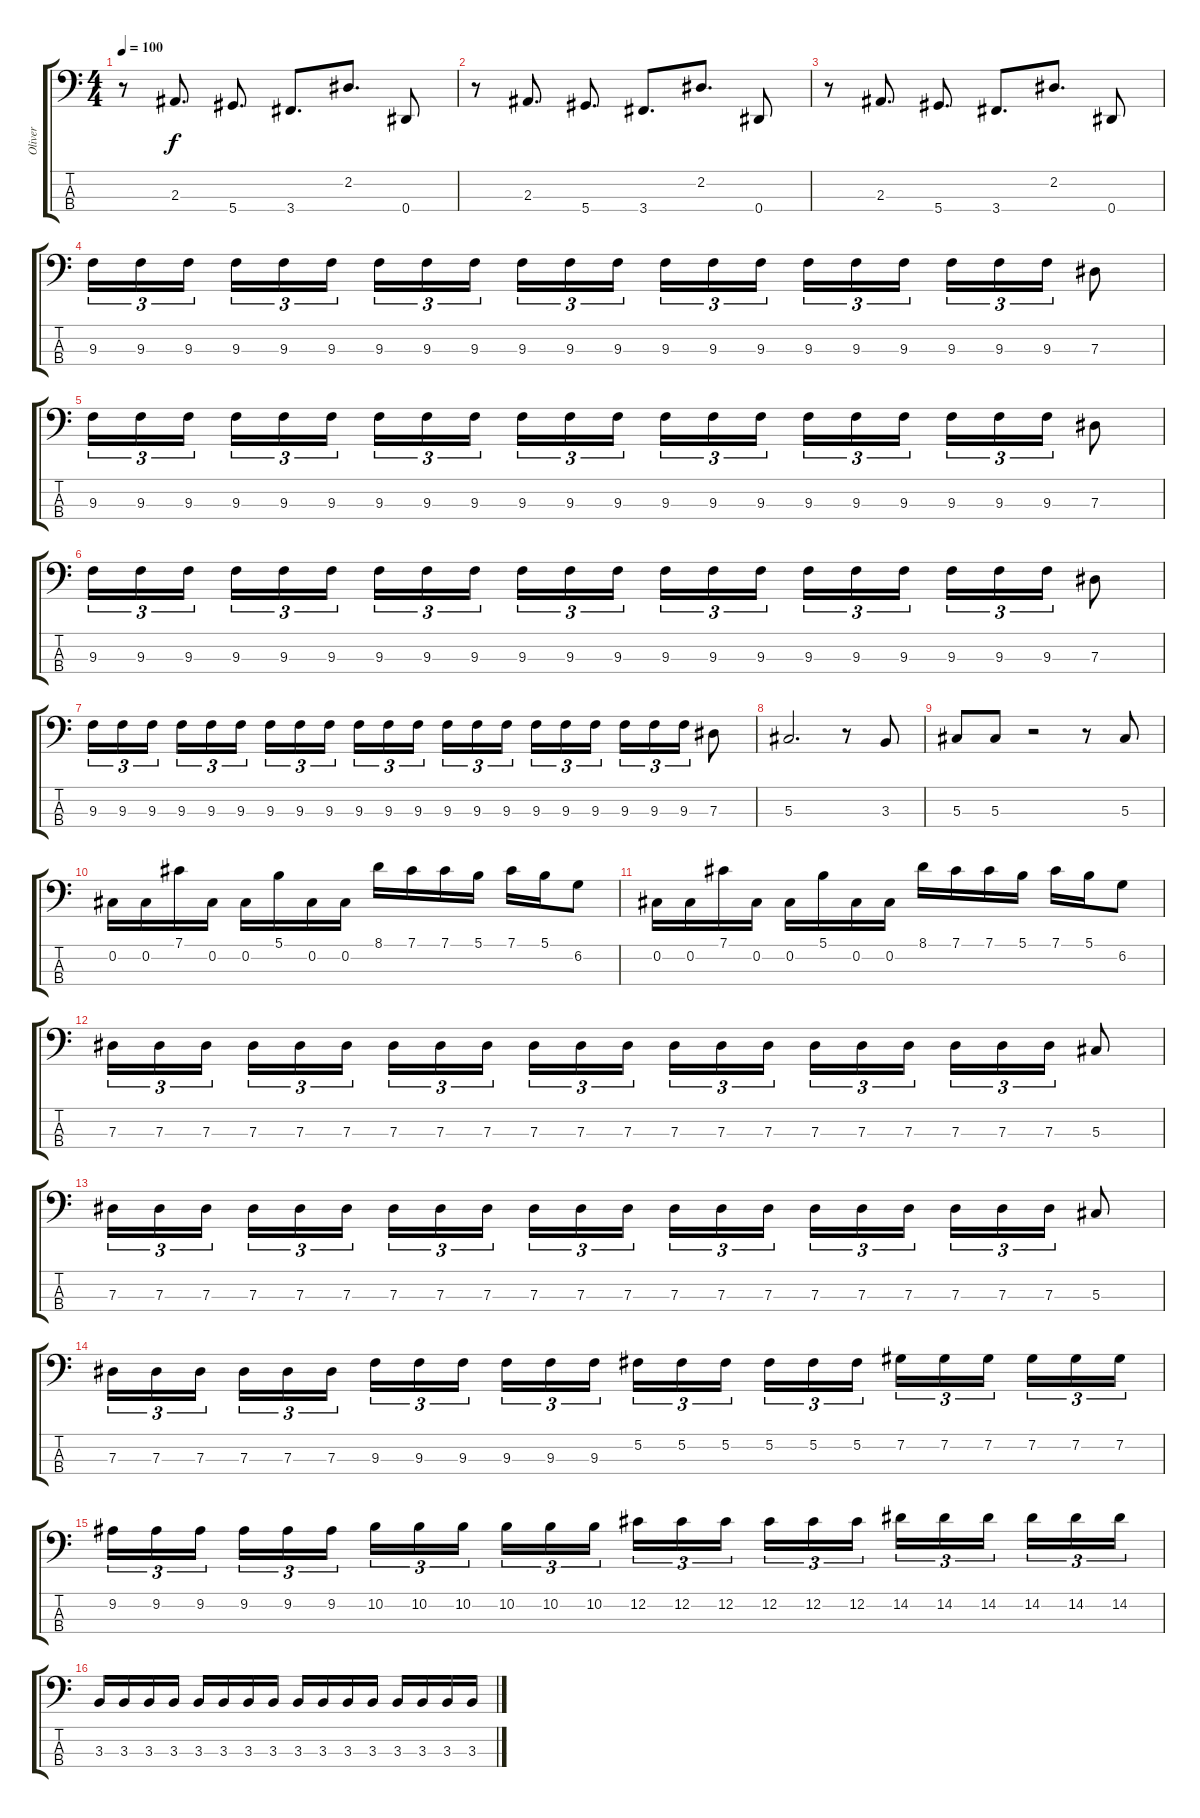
\track ("Oliver" "Oliver") {instrument electricbasspick}
\staff {score tabs}
\tuning (Gb2 Db2 Ab1 Eb1) {hide}
\ts (4 4)
\tempo 100
\clef f4
\ks c
r.8{dy f} 2.3.8{d} 5.4.8{d} 3.4.8{d} 2.2.8{d} 0.4.8 |
r.8 2.3.8{d} 5.4.8{d} 3.4.8{d} 2.2.8{d} 0.4.8 |
r.8 2.3.8{d} 5.4.8{d} 3.4.8{d} 2.2.8{d} 0.4.8 |
9.3.16{tu (3 2)} 9.3.16{tu (3 2)} 9.3.16{tu (3 2) beam splitsecondary} 9.3.16{tu (3 2)} 9.3.16{tu (3 2)} 9.3.16{tu (3 2)} 9.3.16{tu (3 2)} 9.3.16{tu (3 2)} 9.3.16{tu (3 2) beam splitsecondary} 9.3.16{tu (3 2)} 9.3.16{tu (3 2)} 9.3.16{tu (3 2)} 9.3.16{tu (3 2)} 9.3.16{tu (3 2)} 9.3.16{tu (3 2) beam splitsecondary} 9.3.16{tu (3 2)} 9.3.16{tu (3 2)} 9.3.16{tu (3 2)} 9.3.16{tu (3 2)} 9.3.16{tu (3 2)} 9.3.16{tu (3 2)} 7.3.8 |
9.3.16{tu (3 2)} 9.3.16{tu (3 2)} 9.3.16{tu (3 2) beam splitsecondary} 9.3.16{tu (3 2)} 9.3.16{tu (3 2)} 9.3.16{tu (3 2)} 9.3.16{tu (3 2)} 9.3.16{tu (3 2)} 9.3.16{tu (3 2) beam splitsecondary} 9.3.16{tu (3 2)} 9.3.16{tu (3 2)} 9.3.16{tu (3 2)} 9.3.16{tu (3 2)} 9.3.16{tu (3 2)} 9.3.16{tu (3 2) beam splitsecondary} 9.3.16{tu (3 2)} 9.3.16{tu (3 2)} 9.3.16{tu (3 2)} 9.3.16{tu (3 2)} 9.3.16{tu (3 2)} 9.3.16{tu (3 2)} 7.3.8 |
9.3.16{tu (3 2)} 9.3.16{tu (3 2)} 9.3.16{tu (3 2) beam splitsecondary} 9.3.16{tu (3 2)} 9.3.16{tu (3 2)} 9.3.16{tu (3 2)} 9.3.16{tu (3 2)} 9.3.16{tu (3 2)} 9.3.16{tu (3 2) beam splitsecondary} 9.3.16{tu (3 2)} 9.3.16{tu (3 2)} 9.3.16{tu (3 2)} 9.3.16{tu (3 2)} 9.3.16{tu (3 2)} 9.3.16{tu (3 2) beam splitsecondary} 9.3.16{tu (3 2)} 9.3.16{tu (3 2)} 9.3.16{tu (3 2)} 9.3.16{tu (3 2)} 9.3.16{tu (3 2)} 9.3.16{tu (3 2)} 7.3.8 |
9.3.16{tu (3 2)} 9.3.16{tu (3 2)} 9.3.16{tu (3 2) beam splitsecondary} 9.3.16{tu (3 2)} 9.3.16{tu (3 2)} 9.3.16{tu (3 2)} 9.3.16{tu (3 2)} 9.3.16{tu (3 2)} 9.3.16{tu (3 2) beam splitsecondary} 9.3.16{tu (3 2)} 9.3.16{tu (3 2)} 9.3.16{tu (3 2)} 9.3.16{tu (3 2)} 9.3.16{tu (3 2)} 9.3.16{tu (3 2) beam splitsecondary} 9.3.16{tu (3 2)} 9.3.16{tu (3 2)} 9.3.16{tu (3 2)} 9.3.16{tu (3 2)} 9.3.16{tu (3 2)} 9.3.16{tu (3 2)} 7.3.8 |
5.3.2{d} r.8 3.3.8 |
5.3.8 5.3.8 r.2 r.8 5.3.8 |
0.2.16 0.2.16 7.1.16 0.2.16 0.2.16 5.1.16 0.2.16 0.2.16 8.1.16 7.1.16 7.1.16 5.1.16 7.1.16 5.1.16 6.2.8 |
0.2.16 0.2.16 7.1.16 0.2.16 0.2.16 5.1.16 0.2.16 0.2.16 8.1.16 7.1.16 7.1.16 5.1.16 7.1.16 5.1.16 6.2.8 |
7.3.16{tu (3 2)} 7.3.16{tu (3 2)} 7.3.16{tu (3 2) beam splitsecondary} 7.3.16{tu (3 2)} 7.3.16{tu (3 2)} 7.3.16{tu (3 2)} 7.3.16{tu (3 2)} 7.3.16{tu (3 2)} 7.3.16{tu (3 2) beam splitsecondary} 7.3.16{tu (3 2)} 7.3.16{tu (3 2)} 7.3.16{tu (3 2)} 7.3.16{tu (3 2)} 7.3.16{tu (3 2)} 7.3.16{tu (3 2) beam splitsecondary} 7.3.16{tu (3 2)} 7.3.16{tu (3 2)} 7.3.16{tu (3 2)} 7.3.16{tu (3 2)} 7.3.16{tu (3 2)} 7.3.16{tu (3 2)} 5.3.8 |
7.3.16{tu (3 2)} 7.3.16{tu (3 2)} 7.3.16{tu (3 2) beam splitsecondary} 7.3.16{tu (3 2)} 7.3.16{tu (3 2)} 7.3.16{tu (3 2)} 7.3.16{tu (3 2)} 7.3.16{tu (3 2)} 7.3.16{tu (3 2) beam splitsecondary} 7.3.16{tu (3 2)} 7.3.16{tu (3 2)} 7.3.16{tu (3 2)} 7.3.16{tu (3 2)} 7.3.16{tu (3 2)} 7.3.16{tu (3 2) beam splitsecondary} 7.3.16{tu (3 2)} 7.3.16{tu (3 2)} 7.3.16{tu (3 2)} 7.3.16{tu (3 2)} 7.3.16{tu (3 2)} 7.3.16{tu (3 2)} 5.3.8 |
7.3.16{tu (3 2)} 7.3.16{tu (3 2)} 7.3.16{tu (3 2) beam splitsecondary} 7.3.16{tu (3 2)} 7.3.16{tu (3 2)} 7.3.16{tu (3 2)} 9.3.16{tu (3 2)} 9.3.16{tu (3 2)} 9.3.16{tu (3 2) beam splitsecondary} 9.3.16{tu (3 2)} 9.3.16{tu (3 2)} 9.3.16{tu (3 2)} 5.2.16{tu (3 2)} 5.2.16{tu (3 2)} 5.2.16{tu (3 2) beam splitsecondary} 5.2.16{tu (3 2)} 5.2.16{tu (3 2)} 5.2.16{tu (3 2)} 7.2.16{tu (3 2)} 7.2.16{tu (3 2)} 7.2.16{tu (3 2) beam splitsecondary} 7.2.16{tu (3 2)} 7.2.16{tu (3 2)} 7.2.16{tu (3 2)} |
9.2.16{tu (3 2)} 9.2.16{tu (3 2)} 9.2.16{tu (3 2) beam splitsecondary} 9.2.16{tu (3 2)} 9.2.16{tu (3 2)} 9.2.16{tu (3 2)} 10.2.16{tu (3 2)} 10.2.16{tu (3 2)} 10.2.16{tu (3 2) beam splitsecondary} 10.2.16{tu (3 2)} 10.2.16{tu (3 2)} 10.2.16{tu (3 2)} 12.2.16{tu (3 2)} 12.2.16{tu (3 2)} 12.2.16{tu (3 2) beam splitsecondary} 12.2.16{tu (3 2)} 12.2.16{tu (3 2)} 12.2.16{tu (3 2)} 14.2.16{tu (3 2)} 14.2.16{tu (3 2)} 14.2.16{tu (3 2) beam splitsecondary} 14.2.16{tu (3 2)} 14.2.16{tu (3 2)} 14.2.16{tu (3 2)} |
3.3.16 3.3.16 3.3.16 3.3.16 3.3.16 3.3.16 3.3.16 3.3.16 3.3.16 3.3.16 3.3.16 3.3.16 3.3.16 3.3.16 3.3.16 3.3.16
